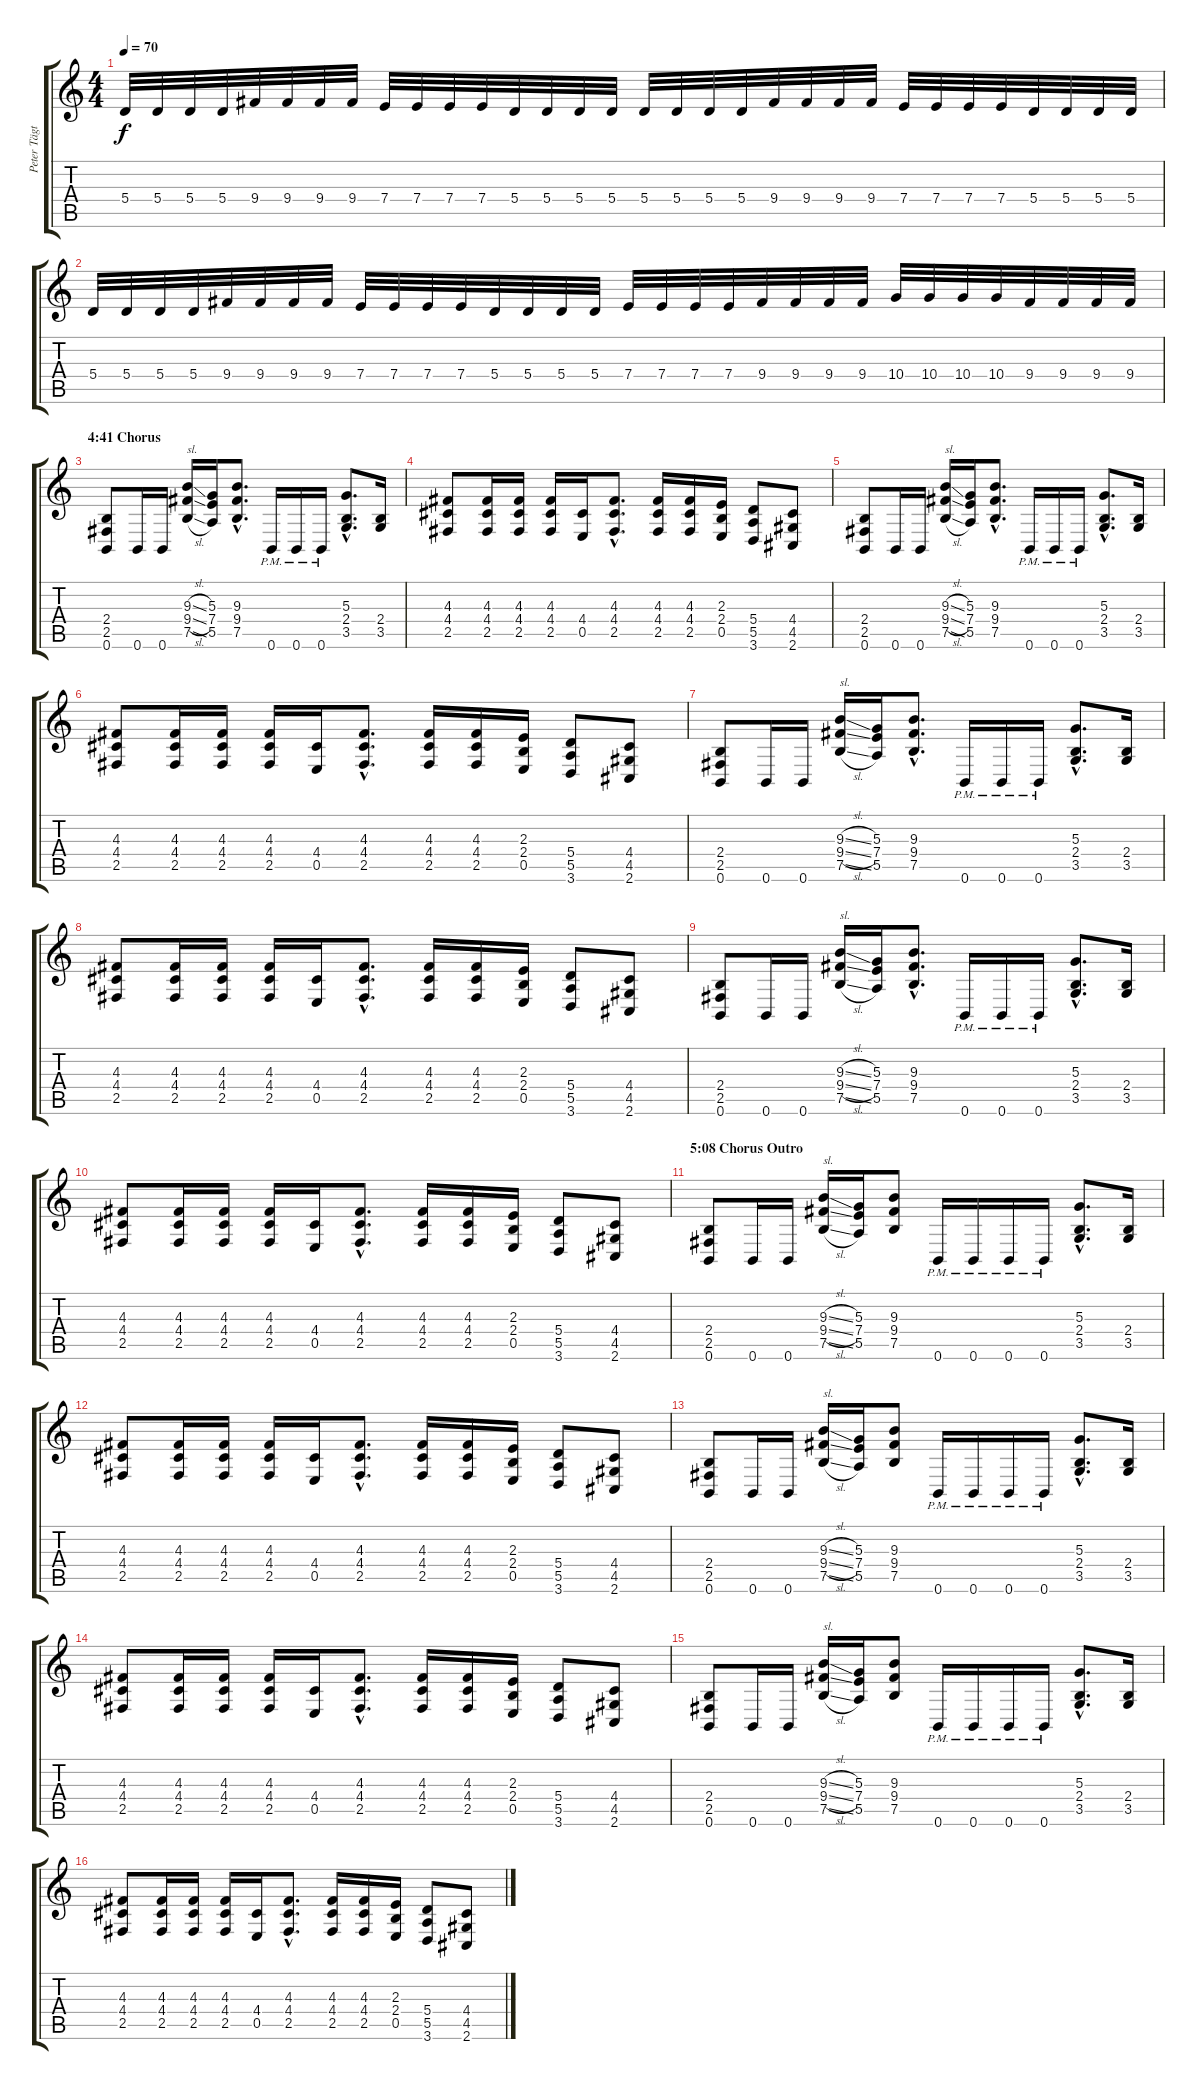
\track ("Peter Tägtgren (Rhythm Guitar)" "Peter Tägt") {instrument distortionguitar}
\staff {score tabs}
\tuning (B3 Gb3 D3 A2 E2 B1) {hide}
\ts (4 4)
\tempo 70
\clef g2
\ks c
5.4.32{dy f} 5.4.32 5.4.32 5.4.32 9.4.32 9.4.32 9.4.32 9.4.32 7.4.32 7.4.32 7.4.32 7.4.32 5.4.32 5.4.32 5.4.32 5.4.32 5.4.32 5.4.32 5.4.32 5.4.32 9.4.32 9.4.32 9.4.32 9.4.32 7.4.32 7.4.32 7.4.32 7.4.32 5.4.32 5.4.32 5.4.32 5.4.32 |
5.4.32 5.4.32 5.4.32 5.4.32 9.4.32 9.4.32 9.4.32 9.4.32 7.4.32 7.4.32 7.4.32 7.4.32 5.4.32 5.4.32 5.4.32 5.4.32 7.4.32 7.4.32 7.4.32 7.4.32 9.4.32 9.4.32 9.4.32 9.4.32 10.4.32 10.4.32 10.4.32 10.4.32 9.4.32 9.4.32 9.4.32 9.4.32 |
\section ("" "4:41 Chorus")
(2.4 2.5 0.6).8 0.6.16 0.6.16 (9.3{sl} 9.4{sl} 7.5{sl}).16{txt "sl."} (5.3 7.4 5.5).16 (9.3{hac} 9.4{hac} 7.5{hac}).8{d} 0.6{pm}.16 0.6{pm}.16 0.6{pm}.16 (5.3{hac} 2.4{hac} 3.5{hac}).8{d} (2.4 3.5).16 |
(4.3 4.4 2.5).8 (4.3 4.4 2.5).16 (4.3 4.4 2.5).16 (4.3 4.4 2.5).16 (4.4 0.5).16 (4.3{hac} 4.4{hac} 2.5{hac}).8{d} (4.3 4.4 2.5).16 (4.3 4.4 2.5).16 (2.3 2.4 0.5).16 (5.4 5.5 3.6).8 (4.4 4.5 2.6).8 |
(2.4 2.5 0.6).8 0.6.16 0.6.16 (9.3{sl} 9.4{sl} 7.5{sl}).16{txt "sl."} (5.3 7.4 5.5).16 (9.3{hac} 9.4{hac} 7.5{hac}).8{d} 0.6{pm}.16 0.6{pm}.16 0.6{pm}.16 (5.3{hac} 2.4{hac} 3.5{hac}).8{d} (2.4 3.5).16 |
(4.3 4.4 2.5).8 (4.3 4.4 2.5).16 (4.3 4.4 2.5).16 (4.3 4.4 2.5).16 (4.4 0.5).16 (4.3{hac} 4.4{hac} 2.5{hac}).8{d} (4.3 4.4 2.5).16 (4.3 4.4 2.5).16 (2.3 2.4 0.5).16 (5.4 5.5 3.6).8 (4.4 4.5 2.6).8 |
(2.4 2.5 0.6).8 0.6.16 0.6.16 (9.3{sl} 9.4{sl} 7.5{sl}).16{txt "sl."} (5.3 7.4 5.5).16 (9.3{hac} 9.4{hac} 7.5{hac}).8{d} 0.6{pm}.16 0.6{pm}.16 0.6{pm}.16 (5.3{hac} 2.4{hac} 3.5{hac}).8{d} (2.4 3.5).16 |
(4.3 4.4 2.5).8 (4.3 4.4 2.5).16 (4.3 4.4 2.5).16 (4.3 4.4 2.5).16 (4.4 0.5).16 (4.3{hac} 4.4{hac} 2.5{hac}).8{d} (4.3 4.4 2.5).16 (4.3 4.4 2.5).16 (2.3 2.4 0.5).16 (5.4 5.5 3.6).8 (4.4 4.5 2.6).8 |
(2.4 2.5 0.6).8 0.6.16 0.6.16 (9.3{sl} 9.4{sl} 7.5{sl}).16{txt "sl."} (5.3 7.4 5.5).16 (9.3{hac} 9.4{hac} 7.5{hac}).8{d} 0.6{pm}.16 0.6{pm}.16 0.6{pm}.16 (5.3{hac} 2.4{hac} 3.5{hac}).8{d} (2.4 3.5).16 |
(4.3 4.4 2.5).8 (4.3 4.4 2.5).16 (4.3 4.4 2.5).16 (4.3 4.4 2.5).16 (4.4 0.5).16 (4.3{hac} 4.4{hac} 2.5{hac}).8{d} (4.3 4.4 2.5).16 (4.3 4.4 2.5).16 (2.3 2.4 0.5).16 (5.4 5.5 3.6).8 (4.4 4.5 2.6).8 |
\section ("" "5:08 Chorus Outro")
(2.4 2.5 0.6).8 0.6.16 0.6.16 (9.3{sl} 9.4{sl} 7.5{sl}).16{txt "sl."} (5.3 7.4 5.5).16 (9.3 9.4 7.5).8 0.6{pm}.16 0.6{pm}.16 0.6{pm}.16 0.6{pm}.16 (5.3{hac} 2.4{hac} 3.5{hac}).8{d} (2.4 3.5).16 |
(4.3 4.4 2.5).8 (4.3 4.4 2.5).16 (4.3 4.4 2.5).16 (4.3 4.4 2.5).16 (4.4 0.5).16 (4.3{hac} 4.4{hac} 2.5{hac}).8{d} (4.3 4.4 2.5).16 (4.3 4.4 2.5).16 (2.3 2.4 0.5).16 (5.4 5.5 3.6).8 (4.4 4.5 2.6).8 |
(2.4 2.5 0.6).8 0.6.16 0.6.16 (9.3{sl} 9.4{sl} 7.5{sl}).16{txt "sl."} (5.3 7.4 5.5).16 (9.3 9.4 7.5).8 0.6{pm}.16 0.6{pm}.16 0.6{pm}.16 0.6{pm}.16 (5.3{hac} 2.4{hac} 3.5{hac}).8{d} (2.4 3.5).16 |
(4.3 4.4 2.5).8 (4.3 4.4 2.5).16 (4.3 4.4 2.5).16 (4.3 4.4 2.5).16 (4.4 0.5).16 (4.3{hac} 4.4{hac} 2.5{hac}).8{d} (4.3 4.4 2.5).16 (4.3 4.4 2.5).16 (2.3 2.4 0.5).16 (5.4 5.5 3.6).8 (4.4 4.5 2.6).8 |
(2.4 2.5 0.6).8 0.6.16 0.6.16 (9.3{sl} 9.4{sl} 7.5{sl}).16{txt "sl."} (5.3 7.4 5.5).16 (9.3 9.4 7.5).8 0.6{pm}.16 0.6{pm}.16 0.6{pm}.16 0.6{pm}.16 (5.3{hac} 2.4{hac} 3.5{hac}).8{d} (2.4 3.5).16 |
(4.3 4.4 2.5).8 (4.3 4.4 2.5).16 (4.3 4.4 2.5).16 (4.3 4.4 2.5).16 (4.4 0.5).16 (4.3{hac} 4.4{hac} 2.5{hac}).8{d} (4.3 4.4 2.5).16 (4.3 4.4 2.5).16 (2.3 2.4 0.5).16 (5.4 5.5 3.6).8 (4.4 4.5 2.6).8
